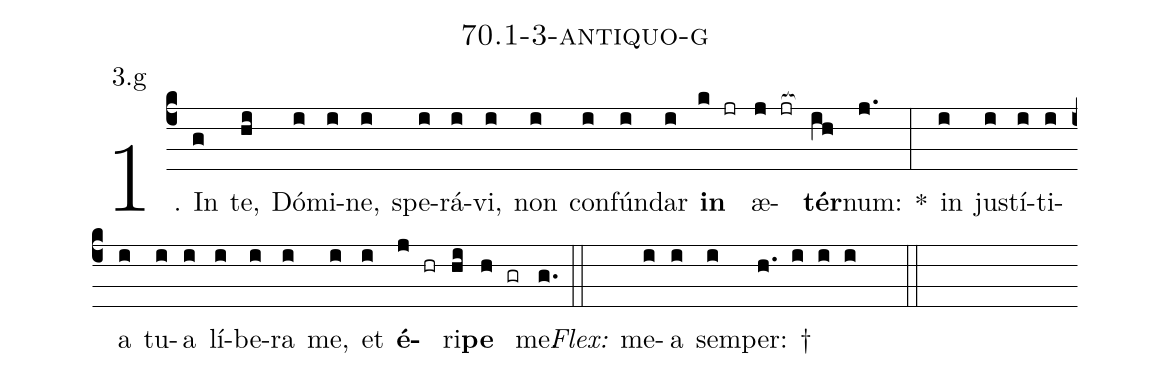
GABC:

name: 70.1-3-antiquo-g;
annotation: 3.g;
%%
(c4)1. In(g) te,(hi) Dó(i)mi(i)ne,(i) spe(i)rá(i)vi,(i) non(i) con(i)fún(i)dar(i) <b>in</b>(k jr) æ(j jr[ocb:1{])<b>tér</b>(ih[ocb:0}])num:(j.) *(:) in(i) jus(i)tí(i)ti(i)a(i) tu(i)a(i) lí(i)be(i)ra(i) me,(i) et(i) <b>é</b>(j hr)ri(hi)<b>pe</b>(h gr) me.(g.) (::)
<i>Flex:</i>()  me(i)a(i) sem(i)per: †(h. i i i  ::)
